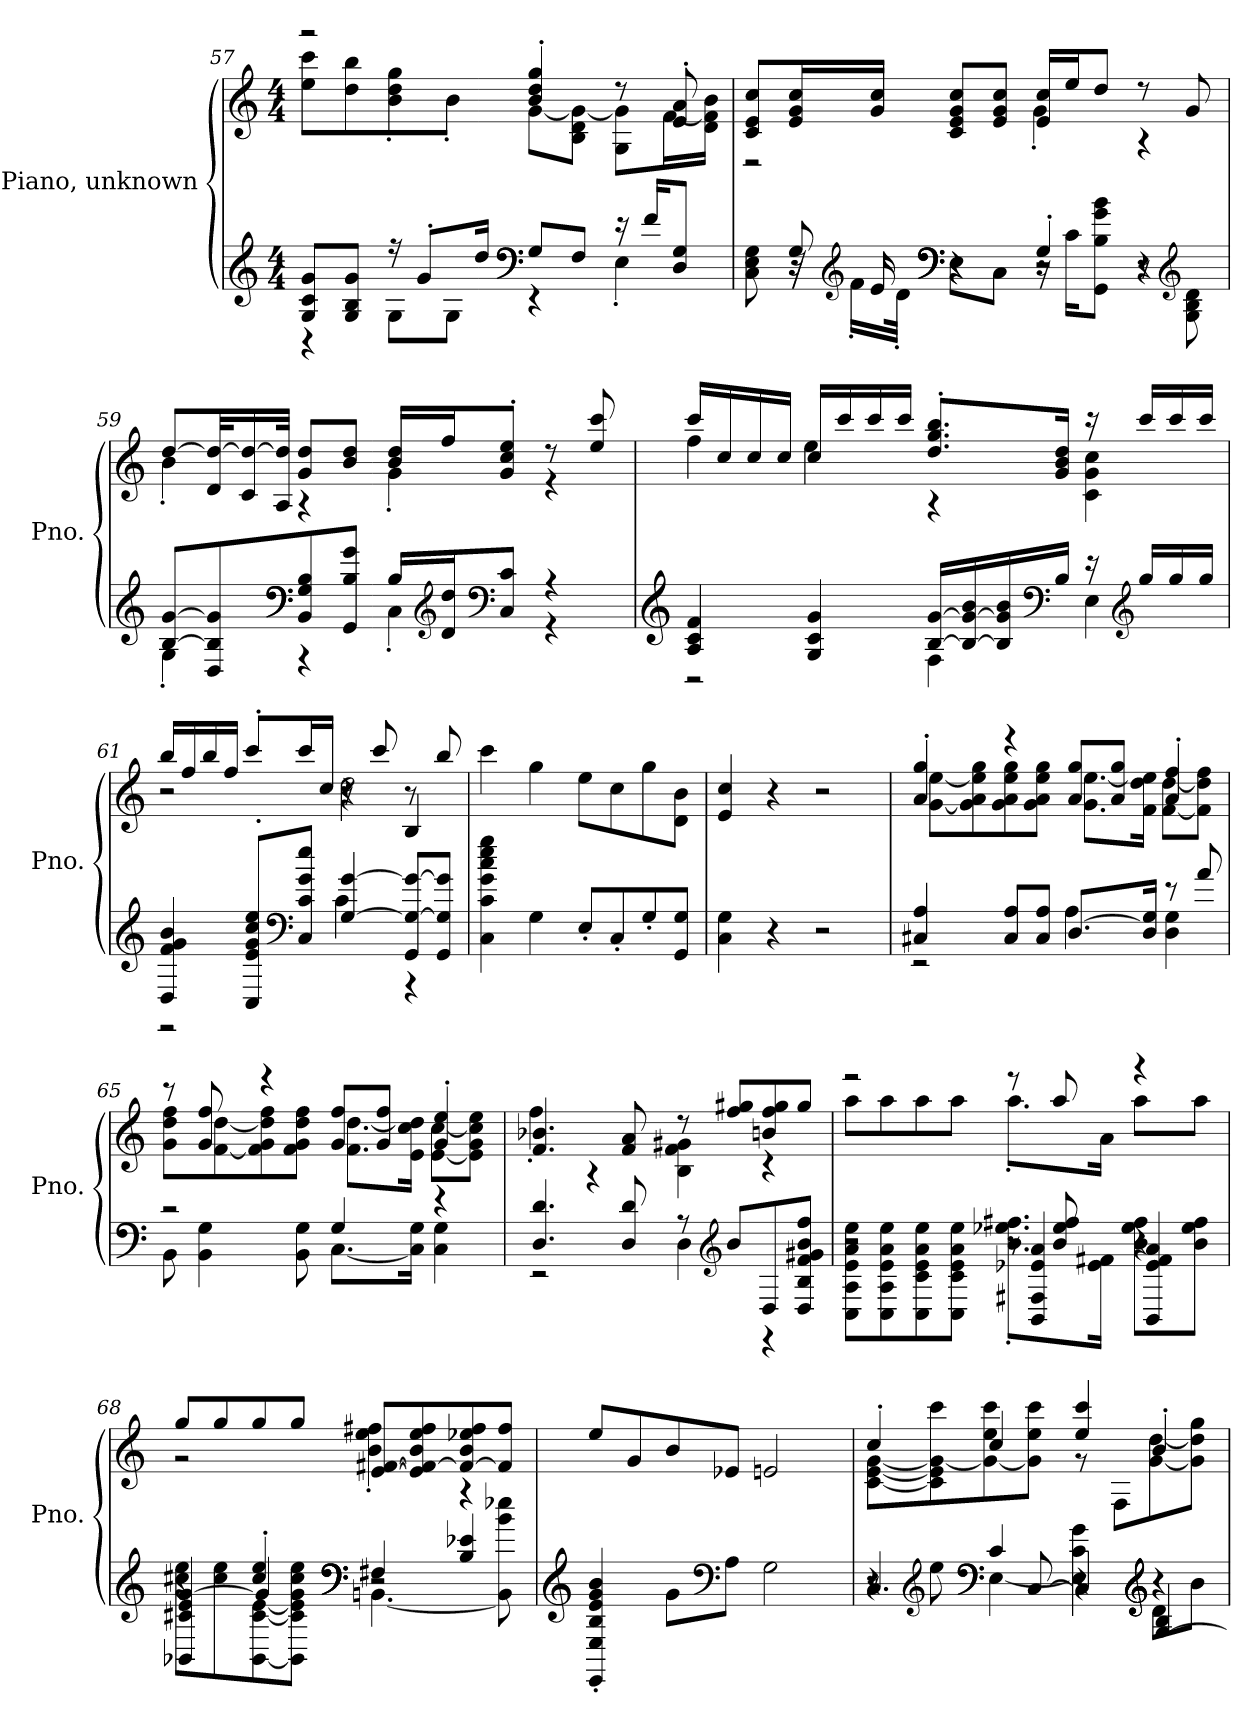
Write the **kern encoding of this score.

**kern	**kern
*part1	*part1
*staff2	*staff1
*I"Piano, unknown	*
*I'Pno.	*
*clefG2	*clefG2
*k[]	*k[]
*M4/4	*M4/4
=57	=57
*^	*^
8G/ 8c/ 8g/L	4r	2r	8ee\ 8ccc\L
8G/ 8B/ 8g/J	.	.	8dd\ 8bb\
16r	8G\L	.	8b\' 8dd\' 8gg\'
8g'/L	.	.	.
.	8G\J	.	8b'\J
16dd/Jk	.	.	.
*clefF4	*	*	*
8G/L	4r	4b/' 4dd/' 4gg/'	[8g\L
8F/J	.	.	8B\ 8d\ 8g\_J
16r	4E'\	8r	8G\ 8g\]L
16f/KL	.	.	.
8D/ 8G/J	.	8e/' 8a/'	[16f\L
.	.	.	16d\ 16f\] 16b\JJ
!!LO:LB:g=z	!!
=58	=58	=58	=58
*	*^	*	*
8r	8C\ 8E\ 8G\	8r	8c/ 8e/ 8cc/L	2r
16r	32r	8G/	16e/ 16g/ 16cc/L	.
*clefG2	*	*	*	*
.	16f'\LL	.	.	.
16e/	.	.	16g/ 16cc/JJ	.
.	32d'\JJk	.	.	.
*clefF4	*	*	*	*
4r	8E\L	4r	8c/ 8e/ 8g/ 8cc/L	.
.	8C\J	.	8e/ 8g/ 8cc/J	.
2r	16r	4G'/	16e/ 16cc/LL	4g'\
.	16c\KL	.	16ee/J	.
.	8GG\ 8B\ 8g\ 8b\J	.	8dd/J	.
.	8r	4r	8r	4r
*clefG2	*	*	*	*
.	8G\ 8B\ 8d\	.	8g/	.
*	*v	*v	*	*
=59	=59	=59	=59
[8B/ [8g/L	4G'\	[8dd/L	4b'\
8D/ 8B/] 8g/]	.	32d/ 32dd/_KL	.
.	.	16c/ 16dd/_	.
.	.	32A/ 32dd/]JJk	.
*clefF4	*	*	*
8BB/ 8G/ 8B/	4r	8g/ 8dd/L	4r
8GG/ 8B/ 8g/J	.	8b/ 8dd/J	.
16B/LL	4C'\	16b/ 16dd/LL	4g'\
*clefG2	*	*	*
16d/ 16dd/J	.	16ff/J	.
*clefF4	*	*	*
8C/ 8c/J	.	8g/' 8cc/' 8ee/'J	.
4r	4r	8r	4r
.	.	8ee/ 8ccc/	.
!!LO:LB:g=z	!!
=60	=60	=60	=60
*clefG2	*	*	*
4A/ 4c/ 4f/	2r	16ccc/LL	4ff\
.	.	16cc/	.
.	.	16cc/	.
.	.	16cc/JJ	.
4G/ 4c/ 4g/	.	16cc/LL	4ee\
.	.	16ccc/	.
.	.	16ccc/	.
.	.	16ccc/JJ	.
[16B/ [16g/LL	4F\	8.dd/' 8.gg/' 8.bb/'L	4r
16B/_ 16g/_ 16b/	.	.	.
16B/] 16g/] 16b/	.	.	.
*clefF4	*	*	*
16B/JJ	.	16g/ 16b/ 16dd/Jk	.
16r	4E\	16r	4c\ 4g\ 4cc\
*clefG2	*	*	*
16gg/LL	.	16ccc/LL	.
16gg/	.	16ccc/	.
16gg/JJ	.	16ccc/JJ	.
=61	=61	=61	=61
*	*	*	*^
4D/ 4f/ 4g/ 4b/	2r	16bb/LL	2r	2r
.	.	16ff/	.	.
.	.	16bb/	.	.
.	.	16ff/JJ	.	.
8C/' 8e/' 8g/' 8cc/' 8ee/'L	.	8ccc'/L	.	.
*clefF4	*	*	*	*
8C/ 8c/ 8g/ 8ee/J	.	16ccc/L	.	.
.	.	16cc/JJ	.	.
[4G/ [4g/	4c\	8r	2dd\	4r
.	.	8ccc/	.	.
8GG/ 8G/_ 8g/_L	4r	8r	.	4B/
8GG/ 8G/] 8g/]J	.	8bb/	.	.
*v	*v	*	*	*
*	*v	*v	*v
=62	=62
4C\ 4c\ 4g\ 4cc\ 4ee\ 4gg\	4ccc\
4G\	4gg\
8E'/L	8ee\L
8C'/	8cc\
8G'/	8gg\
8GG/ 8G/J	8d\ 8b\J
!!LO:LB:g=z
=63	=63
4C\ 4G\	4e/ 4cc/
4r	4r
2r	2r
=64	=64
*^	*^
4C#X/ 4A/	2r	4a/' 4gg/'	[8g\ [8ee\L
.	.	.	8g\] 8a\ 8ee\] 8gg\
8C#/ 8A/L	.	4r	8g\ 8a\ 8ee\ 8gg\
8C#/ 8A/J	.	.	8g\ 8a\ 8ee\ 8gg\J
[8.D/L	4A\	8a/ 8gg/L	8.g\ [8.ee\L
.	.	8a/ 8gg/J	.
16D/] 16G/Jk	.	.	16f\ 16dd\ 16ee\]Jk
8r	4D\ 4G\	4a/' 4ff/'	[8f\ [8dd\L
8a/	.	.	8f\] 8dd\] 8ff\J
=65	=65	=65	=65
2r	8BB\	8r	8g\ 8dd\ 8ff\L
.	4BB\ 4G\	8g/ 8ff/	[8f\ [8dd\
.	.	4r	8f\] 8g\ 8dd\] 8ff\
.	8BB\ 8G\	.	8f\ 8g\ 8dd\ 8ff\J
4G/	[8.C\L	8g/ 8ff/L	8.f\ [8.dd\L
.	.	8g/ 8ff/J	.
.	16C\] 16G\Jk	.	16e\ 16cc\ 16dd\]Jk
4r	4C\ 4G\	4g/' 4ee/'	[8e\ [8cc\L
.	.	.	8e\] 8g\ 8cc\] 8ee\J
!!LO:LB:g=z	!!
=66	=66	=66	=66
4.D/ 4.d/	2r	4.f/ 4.b-X/	4ff'\
.	.	.	4r
8D/ 8d/	.	8f/ 8a/	.
8r	4D\	8r	4B\ 4f\ 4g#X\
*clefG2	*	*	*
8b/L	.	8ff/ 8gg#X/L	.
8D/	4r	8bn/ 8ff/ 8gg#/	4r
8D/ 8B/ 8f/ 8g#X/ 8b/ 8ff/J	.	8gg#/J	.
=67	=67	=67	=67
*	*^	*	*
2r	8C\ 8A\ 8e\ 8a\ 8ee\L	2r	2r	8aa\L
.	8C\ 8A\ 8e\ 8a\ 8ee\	.	.	8aa\
.	8C\ 8c\ 8e\ 8a\ 8ee\	.	.	8aa\
.	8C\ 8c\ 8e\ 8a\ 8ee\J	.	.	8aa\J
8r	8.b\' 8.ee-X\' 8.ff#X\'L	4BB/ 4F#X/ 4e-X/ 4a/	8r	8.aa'\L
8b/ 8ee-/ 8ff#/	.	.	8aa/	.
.	16e-\ 16f#X\Jk	.	.	16a\Jk
4r	8b\ 8ee-\ 8ff#\L	4BB/ 4e-/ 4f#/ 4a/	4r	8aa\L
.	8b\ 8ee-\ 8ff#\J	.	.	8aa\J
!!LO:PB:g=z	!!
=68	=68	=68	=68	=68
4r	8cc#X\ 8ee\L	4BB-X/ 4c#X/ 4e/ [4g/	8gg/L	2r
.	8cc#\ 8ee\	.	8gg/	.
4cc#/' 4ee/'	[8BB-\ [8c#\ [8e\	4g/]	8gg/	.
.	8BB-\] 8c#\] 8e\] 8g\ 8cc#\ 8ee\J	.	8gg/J	.
*clefF4	*	*	*	*
2r	[4.BBn\	4F#X/	[8e/ [8f#X/L	4b\' 4ee\' 4ff#X\'
.	.	.	8e/] 8f#/_ 8b/ 8ee/ 8ff#/	.
.	.	4B/ 4e-X/	8f#/_ 8b/ 8ee-X/ 8ff#/	4r
.	8BB\] 8b\ 8ee-X\	.	8f#/] 8ff#/J	.
*v	*v	*v	*	*
*	*v	*v
=69	=69
*clefG2	*
4EE/' 4E/' 4B/' 4e/' 4g/' 4b/'	8ee/L
.	8g/
8g\L	8b/
*clefF4	*
8A\J	8e-X/J
2G\	2en/
=70	=70
*^	*^
*	*^	*	*
4.C/	8r	4r	4cc'/	[8c\ [8e\ [8g\L
*clefG2	*	*	*	*
.	8ee\	.	.	8c\] 8e\] 8g\_ 8ccc\
*clefF4	*	*	*	*
.	[4E\	4c/	4cc/	8g\_ 8ee\ 8ccc\
[8C/	.	.	.	8g\] 8ee\ 8ccc\J
4C/]	4E\] 4c\ 4g\	4r	4ee/ 4ccc/	8r
.	.	.	.	8F\L
*clefG2	*	*	*	*
4r	8d\L	[4G/ 4B/	4b'/	[8g\ [8dd\
.	8b\J	.	.	8g\] 8dd\] 8gg\J
*v	*v	*v	*	*
*	*v	*v
=	=
*-	*-
